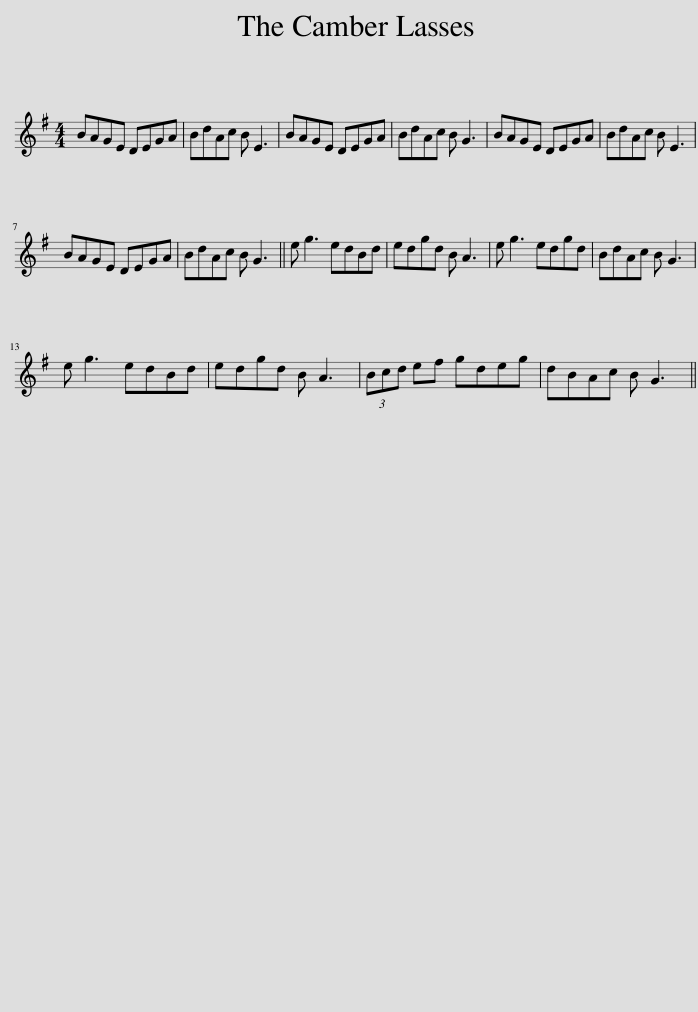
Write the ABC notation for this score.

X:1
L:1/8
M:4/4
I:linebreak $
K:G
V:1 treble
V:1
 BAGE DEGA | BdAc B E3 | BAGE DEGA | BdAc B G3 | BAGE DEGA | %5
 BdAc B E3 |$ BAGE DEGA | BdAc B G3 || e g3 edBd | edgd B A3 | %10
 e g3 edgd | BdAc B G3 |$ e g3 edBd | edgd B A3 | (3Bcd ef gdeg | %15
 dBAc B G3 || %16
